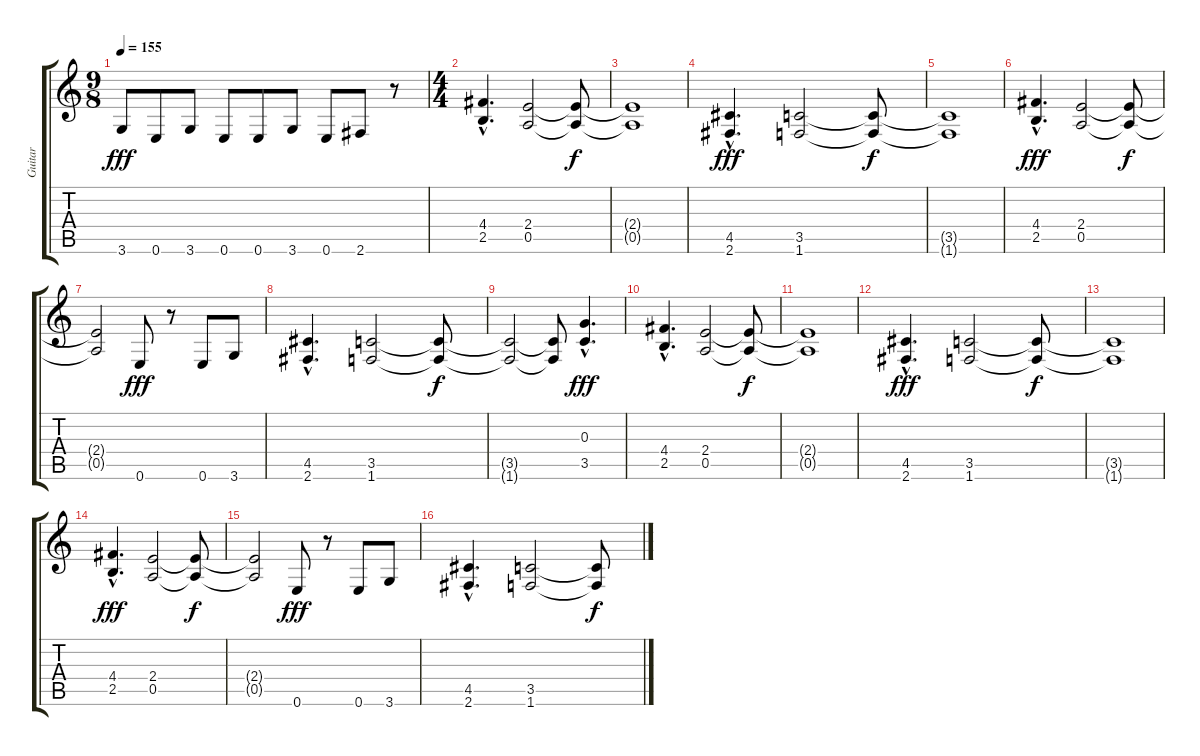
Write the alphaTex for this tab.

\track ("Guitar" "Guitar") {instrument distortionguitar}
\staff {score tabs}
\tuning (E4 B3 G3 D3 A2 E2) {hide}
\ts (9 8)
\tempo 155
\clef g2
\ks c
3.6.8{dy fff} 0.6.8 3.6.8 0.6.8 0.6.8 3.6.8 0.6.8 2.6.8 r.8 |
\ts (4 4)
(4.4{hac} 2.5{hac}).4{d volume 16} (2.4 0.5).2 (2.4{t} 0.5{t}).8{dy f} |
(2.4{t} 0.5{t}).1 |
(4.5{hac} 2.6{hac}).4{d dy fff} (3.5 1.6).2 (3.5{t} 1.6{t}).8{dy f} |
(3.5{t} 1.6{t}).1 |
(4.4{hac} 2.5{hac}).4{d dy fff} (2.4 0.5).2 (2.4{t} 0.5{t}).8{dy f} |
(2.4{t} 0.5{t}).2 0.6.8{dy fff} r.8 0.6.8 3.6.8 |
(4.5{hac} 2.6{hac}).4{d} (3.5 1.6).2 (3.5{t} 1.6{t}).8{dy f} |
(3.5{t} 1.6{t}).2 (3.5{t} 1.6{t}).8 (0.3{hac} 3.5{hac}).4{d dy fff} |
(4.4{hac} 2.5{hac}).4{d} (2.4 0.5).2 (2.4{t} 0.5{t}).8{dy f} |
(2.4{t} 0.5{t}).1 |
(4.5{hac} 2.6{hac}).4{d dy fff} (3.5 1.6).2 (3.5{t} 1.6{t}).8{dy f} |
(3.5{t} 1.6{t}).1 |
(4.4{hac} 2.5{hac}).4{d dy fff} (2.4 0.5).2 (2.4{t} 0.5{t}).8{dy f} |
(2.4{t} 0.5{t}).2 0.6.8{dy fff} r.8 0.6.8 3.6.8 |
(4.5{hac} 2.6{hac}).4{d} (3.5 1.6).2 (3.5{t} 1.6{t}).8{dy f}
